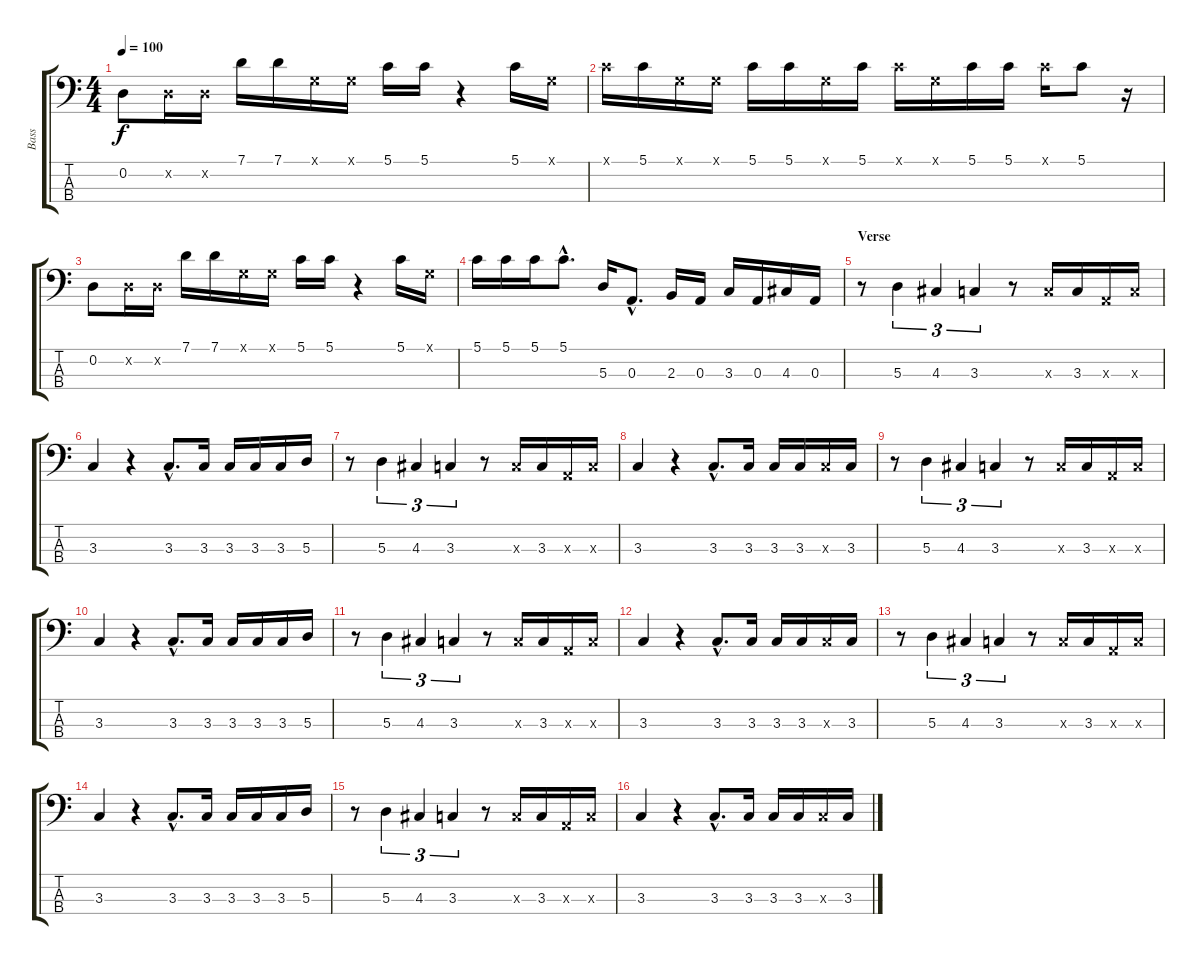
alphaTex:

\track ("Bass" "Bass") {instrument electricbasspick}
\staff {score tabs}
\tuning (G2 D2 A1 E1) {hide}
\ts (4 4)
\tempo 100
\clef f4
\ks c
0.2.8{dy f} 0.2{x}.16 0.2{x}.16 7.1.16 7.1.16 0.1{x}.16 0.1{x}.16 5.1.16 5.1.16 r.4 5.1.16 0.1{x}.16 |
5.1{x}.16 5.1.16 0.1{x}.16 0.1{x}.16 5.1.16 5.1.16 0.1{x}.16 5.1.16 5.1{x}.16 0.1{x}.16 5.1.16 5.1.16 5.1{x}.16 5.1.8 r.16 |
0.2.8 0.2{x}.16 0.2{x}.16 7.1.16 7.1.16 0.1{x}.16 0.1{x}.16 5.1.16 5.1.16 r.4 5.1.16 0.1{x}.16 |
5.1.16 5.1.16 5.1.16 5.1{hac}.8{d} 5.3.16 0.3{hac}.8{d} 2.3.16 0.3.16 3.3.16 0.3.16 4.3.16 0.3.16 |
\section ("" "Verse")
r.8 5.3.4{tu (3 2)} 4.3.4{tu (3 2)} 3.3.4{tu (3 2)} r.8 3.3{x}.16 3.3.16 0.3{x}.16 3.3{x}.16 |
3.3.4 r.4 3.3{hac}.8{d} 3.3.16 3.3.16 3.3.16 3.3.16 5.3.16 |
r.8 5.3.4{tu (3 2)} 4.3.4{tu (3 2)} 3.3.4{tu (3 2)} r.8 3.3{x}.16 3.3.16 0.3{x}.16 3.3{x}.16 |
3.3.4 r.4 3.3{hac}.8{d} 3.3.16 3.3.16 3.3.16 3.3{x}.16 3.3.16 |
r.8 5.3.4{tu (3 2)} 4.3.4{tu (3 2)} 3.3.4{tu (3 2)} r.8 3.3{x}.16 3.3.16 0.3{x}.16 3.3{x}.16 |
3.3.4 r.4 3.3{hac}.8{d} 3.3.16 3.3.16 3.3.16 3.3.16 5.3.16 |
r.8 5.3.4{tu (3 2)} 4.3.4{tu (3 2)} 3.3.4{tu (3 2)} r.8 3.3{x}.16 3.3.16 0.3{x}.16 3.3{x}.16 |
3.3.4 r.4 3.3{hac}.8{d} 3.3.16 3.3.16 3.3.16 3.3{x}.16 3.3.16 |
r.8 5.3.4{tu (3 2)} 4.3.4{tu (3 2)} 3.3.4{tu (3 2)} r.8 3.3{x}.16 3.3.16 0.3{x}.16 3.3{x}.16 |
3.3.4 r.4 3.3{hac}.8{d} 3.3.16 3.3.16 3.3.16 3.3.16 5.3.16 |
r.8 5.3.4{tu (3 2)} 4.3.4{tu (3 2)} 3.3.4{tu (3 2)} r.8 3.3{x}.16 3.3.16 0.3{x}.16 3.3{x}.16 |
3.3.4 r.4 3.3{hac}.8{d} 3.3.16 3.3.16 3.3.16 3.3{x}.16 3.3.16
